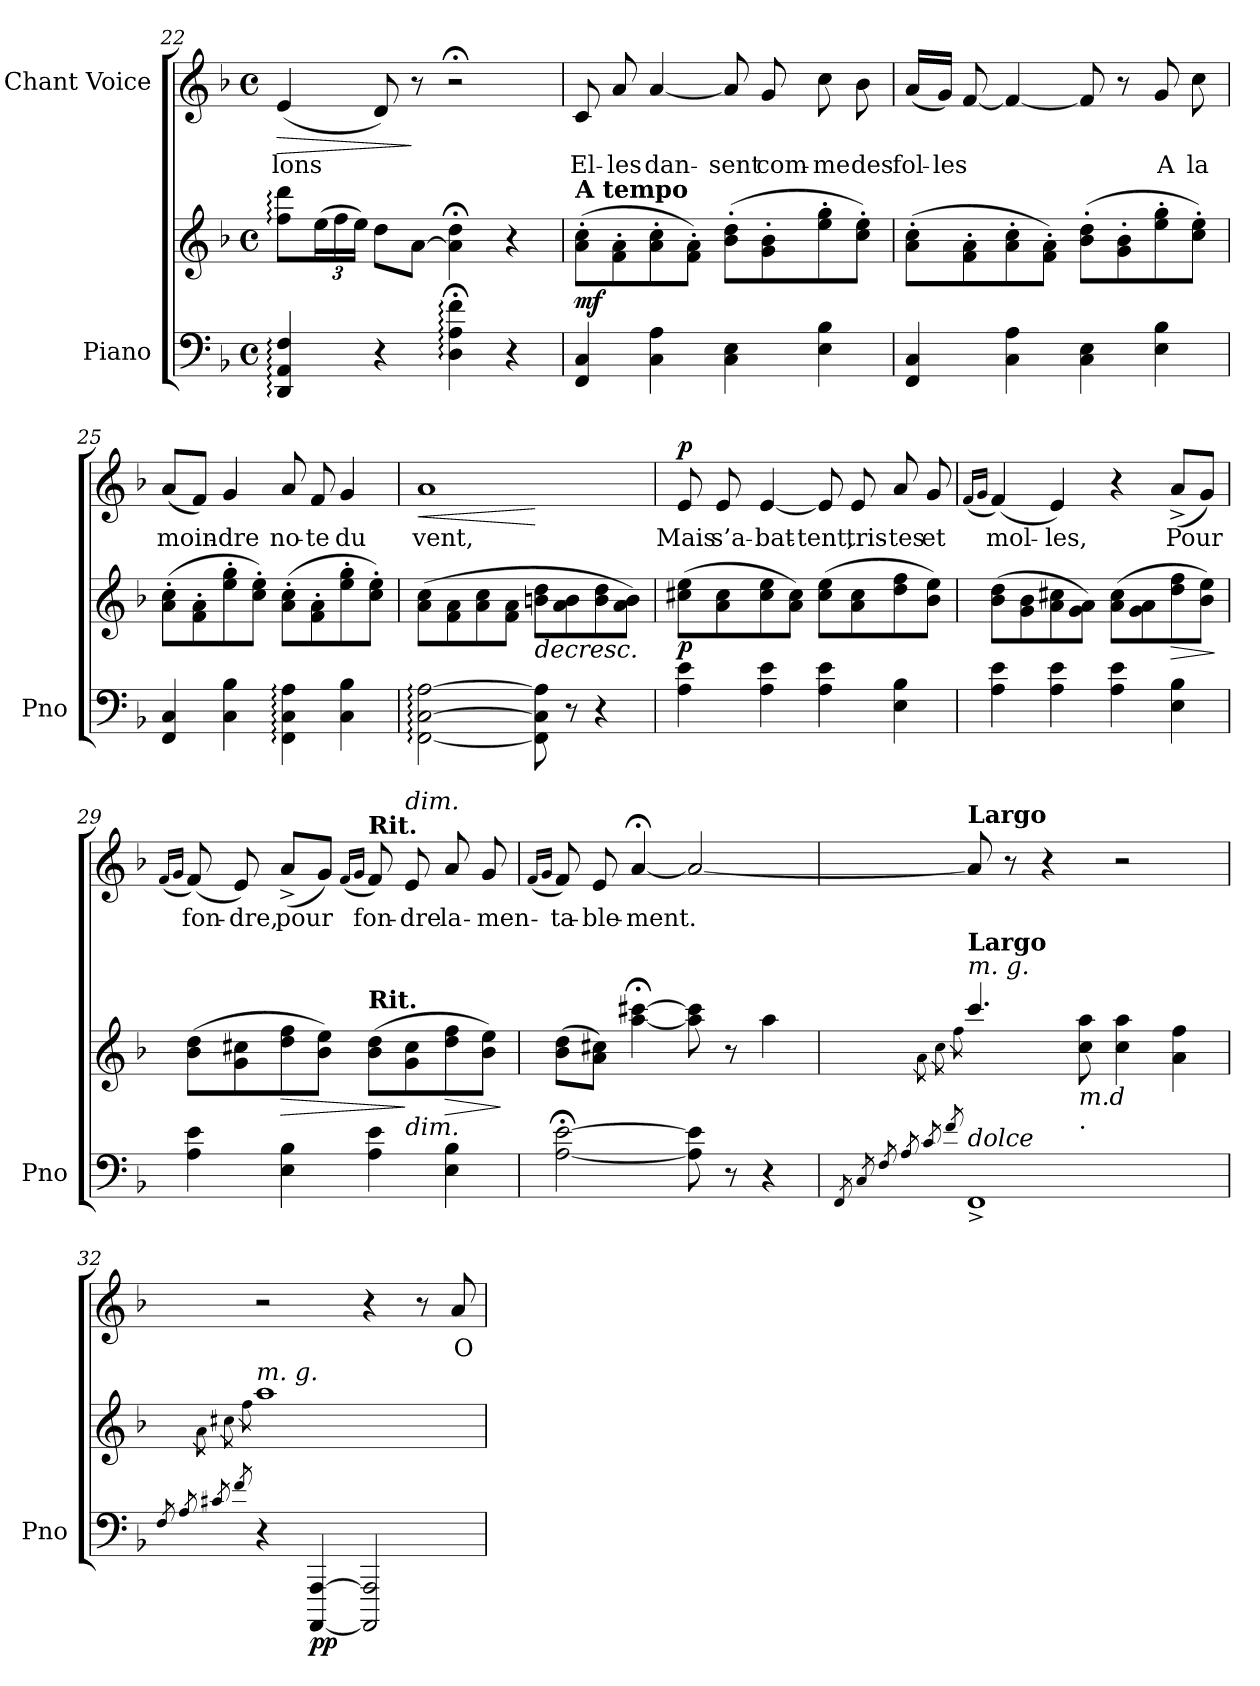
**kern	**kern	**dynam	**kern	**text	**dynam
*part2	*part2	*part2	*part1	*part1	*part1
*staff3	*staff2	*staff2/3	*staff1	*staff1	*staff1
*I"Piano	*	*	*I"Chant Voice	*	*
*I'Pno	*	*	*	*	*
*clefF4	*clefG2	*	*clefG2	*	*
*k[b-]	*k[b-]	*	*k[b-]	*	*
*M4/4	*M4/4	*	*M4/4	*	*
*met(c)	*met(c)	*	*met(c)	*	*
=22	=22	=22	=22	=22	=22
!	!	!	!	!LO:LY:b	!LO:HP:b
*	*	*	*^	*	*
4DD/: 4AA/: 4F/:	8ff\: 8ddd\:L	.	(<4e/	8ryy	-lons	>
*	*Xbrackettup	*	*	*	*	*
*	*	*	*MM95	*	*	*
.	(>24ee\L	.	.	2..ryy	.	.
.	24ff\	.	.	.	.	.
.	24ee\JJ)	.	.	.	.	.
4r	8dd\L	.	8d/)	.	.	.
.	[8a\J	.	8r	.	.	]
4D\;<: 4A\;<: 4f\;<:	4a\];< 4dd\;<	.	2r;<	.	.	.
4r	4r	.	.	.	.	.
*	*	*	*v	*v	*	*
!!LO:LB:g=z
=23	=23	=23	=23	=23	=23
*	*	*	*MM116	*	*
*	*	*	*^	*	*
!	!	!	!LO:TX:a:B:t=A tempo	!	!	!
!	!LO:TX:a:B:t=A tempo	!	!	!	!	!
!	!	!LO:DY:b	!	!	!LO:LY:b	!LO:DY:a
!	!	!	!	!	!	!LO:DY:n=1:a
*	*	*	*v	*v	*	*
4FF/ 4C/	(>8a\' 8cc\'L	mf	8c/	El-	f other-dynamics
!	!	!	!	!LO:LY:b	!
.	8f\' 8a\'	.	8a/	-les	.
!	!	!	!	!LO:LY:b	!
4C\ 4A\	8a\' 8cc\'	.	[4a/	dan-	.
.	8f\' 8a\'J)	.	.	.	.
!	!	!	!	!LO:LY:b	!
4C\ 4E\	(>8b-\' 8dd\'L	.	8a/]	-sent	.
!	!	!	!	!LO:LY:b	!
.	8g\' 8b-\'	.	8g/	com-	.
!	!	!	!	!LO:LY:b	!
4E\ 4B-\	8ee\' 8gg\'	.	8cc\	-me	.
!	!	!	!	!LO:LY:b	!
.	8cc\' 8ee\'J)	.	8b-\	des	.
=24	=24	=24	=24	=24	=24
!	!	!	!	!LO:LY:b	!
4FF/ 4C/	(>8a\' 8cc\'L	.	(<16a/LL	fol-	.
!	!	!	!	!LO:LY:b	!
.	.	.	16g/JJ)	-les	.
.	8f\' 8a\'	.	[8f/	.	.
4C\ 4A\	8a\' 8cc\'	.	4f/_	.	.
.	8f\' 8a\'J)	.	.	.	.
4C\ 4E\	(>8b-\' 8dd\'L	.	8f/]	.	.
.	8g\' 8b-\'	.	8r	.	.
!	!	!	!	!LO:LY:b	!
4E\ 4B-\	8ee\' 8gg\'	.	8g/	A	.
!	!	!	!	!LO:LY:b	!
.	8cc\' 8ee\'J)	.	8cc\	la	.
=25	=25	=25	=25	=25	=25
!	!	!	!	!LO:LY:b	!
4FF/ 4C/	(>8a\' 8cc\'L	.	(<8a/L	moin-	.
.	8f\' 8a\'	.	8f/J)	.	.
!	!	!	!	!LO:LY:b	!
4C\ 4B-\	8ee\' 8gg\'	.	4g/	-dre	.
.	8cc\' 8ee\'J)	.	.	.	.
!	!	!	!	!LO:LY:b	!
4FF\: 4C\: 4A\:	(>8a\' 8cc\'L	.	8a/	no-	.
!	!	!	!	!LO:LY:b	!
.	8f\' 8a\'	.	8f/	-te	.
!	!	!	!	!LO:LY:b	!
4C\ 4B-\	8ee\' 8gg\'	.	4g/	du	.
.	8cc\' 8ee\'J)	.	.	.	.
!!LO:LB:g=z
=26	=26	=26	=26	=26	=26
!	!	!	!	!LO:LY:b	!LO:HP:b
*	*	*	*^	*	*
[2FF\: [2C\: [2A\:	(>8a\ 8cc\L	.	1a	2ryy	vent,	<
.	8f\ 8a\	.	.	.	.	.
.	8a\ 8cc\	.	.	.	.	.
.	8f\ 8a\J	.	.	.	.	.
!	!	!LO:HP:b	!	!	!	!
8FF\] 8C\] 8A\]	8bn\ 8dd\L	>	.	2ryy	.	[
8r	8a\ 8b\	.	.	.	.	.
4r	8b\ 8dd\	.	.	.	.	.
.	8a\ 8b\J)	.	.	.	.	.
*	*	*	*v	*v	*	*
=27	=27	=27	=27	=27	=27
!	!	!LO:DY:b	!	!LO:LY:b	!LO:DY:a
4A\ 4e\	(>8cc#X\ 8ee\L	p	8e/	Mais	p
!	!	!	!	!LO:LY:b	!
.	8a\ 8cc#\	.	8e/	s’a-	.
!	!	!	!	!LO:LY:b	!
4A\ 4e\	8cc#\ 8ee\	.	[4e/	-bat-	.
.	8a\ 8cc#\J)	.	.	.	.
!	!	!	!	!LO:LY:b	!
4A\ 4e\	(>8cc#\ 8ee\L	.	8e/]	-tent,	.
!	!	!	!	!LO:LY:b	!
.	8a\ 8cc#\	.	8e/	tris-	.
!	!	!	!	!LO:LY:b	!
4E\ 4B-\	8dd\ 8ff\	.	8a/	-tes	.
!	!	!	!	!LO:LY:b	!
.	8b-\ 8ee\J)	.	8g/	et	.
=28	=28	=28	=28	=28	=28
.	.	.	(<16qf/LL	.	.
.	.	.	16qg/JJ	.	.
!	!	!	!	!LO:LY:b	!
4A\ 4e\	(>8b-\ 8dd\L	.	(<4f/)	mol-	.
.	8g\ 8b-\	.	.	.	.
!	!	!	!	!LO:LY:b	!
4A\ 4e\	8a\ 8cc#X\	.	4e/)	-les,	.
.	8g\ 8a\J)	.	.	.	.
4A\ 4e\	(>8a\ 8cc#\L	.	4r	.	.
.	8g\ 8a\	.	.	.	.
!	!	!LO:HP:b	!	!LO:LY:b	!
4E\ 4B-\	8dd\ 8ff\	>	(<8a^/L	Pour	.
.	8b-\ 8ee\J)	.	8g/J)	.	.
.	.	]	.	.	.
!!LO:LB:g=z
=29	=29	=29	=29	=29	=29
.	.	.	(<16qf/LL	.	.
.	.	.	16qg/JJ	.	.
!	!	!	!	!LO:LY:b	!
4A\ 4e\	(>8b-\ 8dd\L	.	(<8f/)	fon-	.
!	!	!	!	!LO:LY:b	!
.	8g\ 8cc#X\	.	8e/)	-dre,	.
!	!	!LO:HP:b	!	!LO:LY:b	!
4E\ 4B-\	8dd\ 8ff\	>	(<8a^/L	pour	.
.	8b-\ 8ee\J)	.	8g/J)	.	.
*	*	*	*MM100	*	*
.	.	.	(<16qf/LL	.	.
.	.	.	16qg/JJ	.	.
!	!	!	!LO:TX:a:B:t=Rit.	!	!
!	!LO:TX:a:B:t=Rit.	!	!	!	!
!	!	!	!	!LO:LY:b	!
4A\ 4e\	(>8b-\ 8dd\L	.	8f/)	fon-	.
!	!	!	!LO:TX:a:i:t=dim.	!	!
!	!LO:TX:b:i:t=dim.	!	!	!	!
!	!	!	!	!LO:LY:b	!
.	8g\ 8cc#\	]	8e/	-dre	.
*	*	*	*MM90	*	*
!	!	!LO:HP:b	!	!LO:LY:b	!
4E\ 4B-\	8dd\ 8ff\	>	8a/	la-	.
!	!	!	!	!LO:LY:b	!
.	8b-\ 8ee\J)	.	8g/	-men-	.
.	.	]	.	.	.
=30	=30	=30	=30	=30	=30
*	*	*	*MM80	*	*
.	.	.	(<16qf/LL	.	.
.	.	.	16qg/JJ	.	.
!	!	!	!	!LO:LY:b	!
[2A\;< [2e\;<	(>8b-\ 8dd\L	.	8f/)	-ta-	.
!	!	!	!	!LO:LY:b	!
.	8a\ 8cc#X\J)	.	8e/	-ble-	.
!	!	!	!	!LO:LY:b	!
.	[4aa\;< [4ccc#X\;<	.	[4a;</	-ment.	.
8A\] 8e\]	8aa\] 8ccc#\]	.	2a/_	.	.
8r	8r	.	.	.	.
4r	4aa\	.	.	.	.
!!LO:PB:g=z
=31	=31	=31	=31	=31	=31
(>8qFF/L	.	.	.	.	.
8qC/	.	.	.	.	.
8qF/	.	.	.	.	.
8qA/	8qa\	.	.	.	.
8qc/	8qcc\	.	.	.	.
8qf/	8qff\J	.	.	.	.
*^	*	*	*	*	*
!	!	!	!	!LO:TX:a:B:t=Largo	!	!
!	!	!LO:TX:a:i:t=m. g.	!	!	!	!
!	!	!LO:TX:a:B:t=Largo	!	!	!	!
!LO:TX:a:i:t=dolce	!	!	!	!	!	!
1ryy	1FF^	4.ccc/	.	8a/]	.	.
.	.	.	.	8r	.	.
.	.	.	.	4r	.	.
!	!	!LO:TX:b:i:t=m.d	!	!	!	!
!	!	!LO:TX:b:t=.	!	!	!	!
.	.	8cc\ 8aa\	.	.	.	.
.	.	4cc\ 4aa\	.	2r	.	.
.	.	4a\ 4ff\)	.	.	.	.
*v	*v	*	*	*	*	*
.	.	]	.	.	.
=32	=32	=32	=32	=32	=32
(<8qF/L	.	.	.	.	.
8qA/	8qa\	.	.	.	.
8qc#X/	8qcc#X\	.	.	.	.
8qf/	8qff\J	.	.	.	.
*^	*	*	*	*	*
!	!	!LO:TX:a:i:t=m. g.	!	!	!	!
1ryy	4r	1aa)	.	2r	.	.
!	!	!	!LO:DY:b=2	!	!	!
.	[4AAAA/ [4AAA/	.	pp	.	.	.
.	2AAAA/] 2AAA/]	.	.	4r	.	.
.	.	.	.	8r	.	.
!	!	!	!	!	!LO:LY:b	!
.	.	.	.	8a/	O	.
*v	*v	*	*	*	*	*
=	=	=	=	=	=
*-	*-	*-	*-	*-	*-
